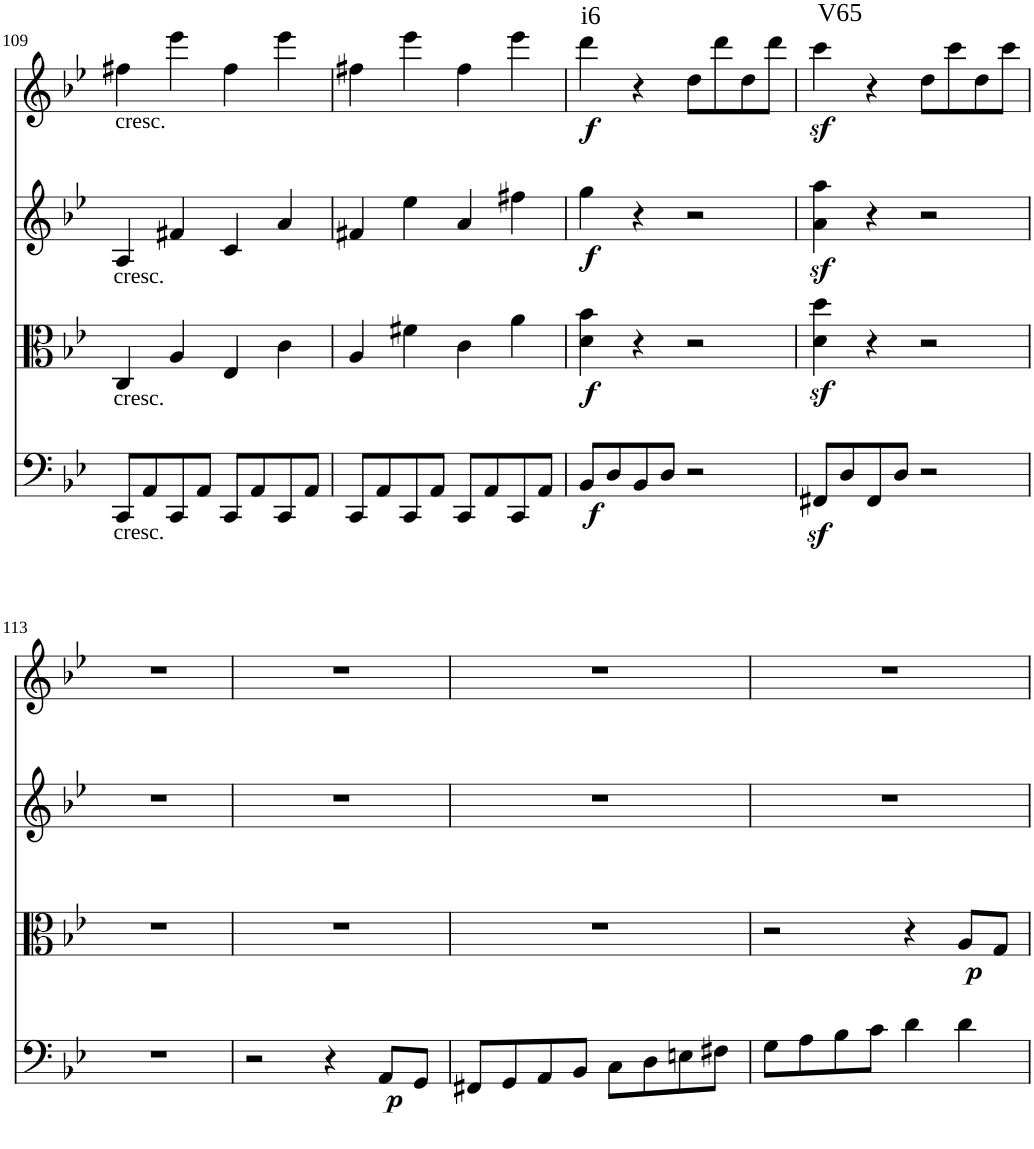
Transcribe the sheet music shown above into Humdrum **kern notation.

**kern	**dynam	**kern	**dynam	**kern	**dynam	**kern	**dynam	**harte
*part4	*part4	*part3	*part3	*part2	*part2	*part1	*part1	*part1
*staff4	*staff4	*staff3	*staff3	*staff2	*staff2	*staff1	*staff1	*
*I"Violoncello	*	*I"Viola	*	*I"Violin II	*	*I"Violin I	*	*
*I'Vc	*	*I'Vla	*	*I'Vln	*	*I'Vln	*	*
!!LO:PB:g=z
*clefF4	*	*clefC3	*	*clefG2	*	*clefG2	*	*
*k[b-e-]	*	*k[b-e-]	*	*k[b-e-]	*	*k[b-e-]	*	*
*B-:	*	*B-:	*	*B-:	*	*B-:	*	*
*M2/2	*	*M2/2	*	*M2/2	*	*M2/2	*	*
=109	=109	=109	=109	=109	=109	=109	=109	=109
!	!	!	!	!	!	!LO:TX:b:t=cresc.	!	!
!	!	!	!	!LO:TX:b:t=cresc.	!	!	!	!
!	!	!LO:TX:b:t=cresc.	!	!	!	!	!	!
!LO:TX:b:t=cresc.	!	!	!	!	!	!	!	!
8CC/L	.	4C/	.	4A/	.	4ff#X\	.	.
8AA/	.	.	.	.	.	.	.	.
8CC/	.	4A/	.	4f#X/	.	4eee-\	.	.
8AA/J	.	.	.	.	.	.	.	.
8CC/L	.	4E-/	.	4c/	.	4ff#\	.	.
8AA/	.	.	.	.	.	.	.	.
8CC/	.	4c\	.	4a/	.	4eee-\	.	.
8AA/J	.	.	.	.	.	.	.	.
=110	=110	=110	=110	=110	=110	=110	=110	=110
8CC/L	.	4A/	.	4f#X/	.	4ff#X\	.	.
8AA/	.	.	.	.	.	.	.	.
8CC/	.	4f#X\	.	4ee-\	.	4eee-\	.	.
8AA/J	.	.	.	.	.	.	.	.
8CC/L	.	4c\	.	4a/	.	4ff#\	.	.
8AA/	.	.	.	.	.	.	.	.
8CC/	.	4a\	.	4ff#X\	.	4eee-\	.	.
8AA/J	.	.	.	.	.	.	.	.
=111	=111	=111	=111	=111	=111	=111	=111	=111
!	!LO:DY:b	!	!LO:DY:b	!	!LO:DY:b	!	!LO:DY:b	!LO:H:kt=i6
8BB-/L	f	4d\ 4b-\	f	4gg\	f	4ddd\	f	N
8D/	.	.	.	.	.	.	.	.
8BB-/	.	4r	.	4r	.	4r	.	.
8D/J	.	.	.	.	.	.	.	.
2r	.	2r	.	2r	.	8dd\L	.	.
.	.	.	.	.	.	8ddd\	.	.
.	.	.	.	.	.	8dd\	.	.
.	.	.	.	.	.	8ddd\J	.	.
=112	=112	=112	=112	=112	=112	=112	=112	=112
!	!	!	!	!	!	!	!LO:DY:b	!LO:H:kt=V65
8FF#Xz</L	.	4d\z< 4dd\z<	.	4a\z< 4aa\z<	.	4ccc\	sf	N
8D/	.	.	.	.	.	.	.	.
8FF#/	.	4r	.	4r	.	4r	.	.
8D/J	.	.	.	.	.	.	.	.
2r	.	2r	.	2r	.	8dd\L	.	.
.	.	.	.	.	.	8ccc\	.	.
.	.	.	.	.	.	8dd\	.	.
.	.	.	.	.	.	8ccc\J	.	.
!!LO:LB:g=z
=113	=113	=113	=113	=113	=113	=113	=113	=113
1r	.	1r	.	1r	.	1r	.	.
=114	=114	=114	=114	=114	=114	=114	=114	=114
2r	.	1r	.	1r	.	1r	.	.
4r	.	.	.	.	.	.	.	.
!	!LO:DY:b	!	!	!	!	!	!	!
8AA/L	p	.	.	.	.	.	.	.
8GG/J	.	.	.	.	.	.	.	.
=115	=115	=115	=115	=115	=115	=115	=115	=115
8FF#X/L	.	1r	.	1r	.	1r	.	.
8GG/	.	.	.	.	.	.	.	.
8AA/	.	.	.	.	.	.	.	.
8BB-/J	.	.	.	.	.	.	.	.
8C\L	.	.	.	.	.	.	.	.
8D\	.	.	.	.	.	.	.	.
8En\	.	.	.	.	.	.	.	.
8F#X\J	.	.	.	.	.	.	.	.
=116	=116	=116	=116	=116	=116	=116	=116	=116
8G\L	.	2r	.	1r	.	1r	.	.
8A\	.	.	.	.	.	.	.	.
8B-\	.	.	.	.	.	.	.	.
8c\J	.	.	.	.	.	.	.	.
4d\	.	4r	.	.	.	.	.	.
!	!	!	!LO:DY:b	!	!	!	!	!
4d\	.	8A/L	p	.	.	.	.	.
.	.	8G/J	.	.	.	.	.	.
=	=	=	=	=	=	=	=	=
*-	*-	*-	*-	*-	*-	*-	*-	*-
